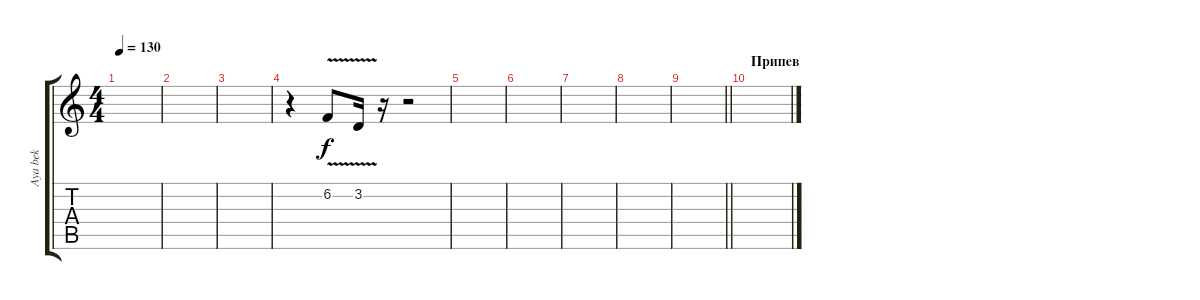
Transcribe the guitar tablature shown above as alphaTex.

\track ("Aya bek" "Aya bek") {instrument oboe}
\staff {score tabs}
\tuning (E4 B3 G3 D3 A2 E2) {hide}
\ts (4 4)
\tempo 130
\clef g2
\ks c
|
|
|
r.4 6.2{v}.8 3.2{v}.16 r.16 r.2 |
|
|
|
|
\barLineRight lightlight
|
\section ("" "Припев")
